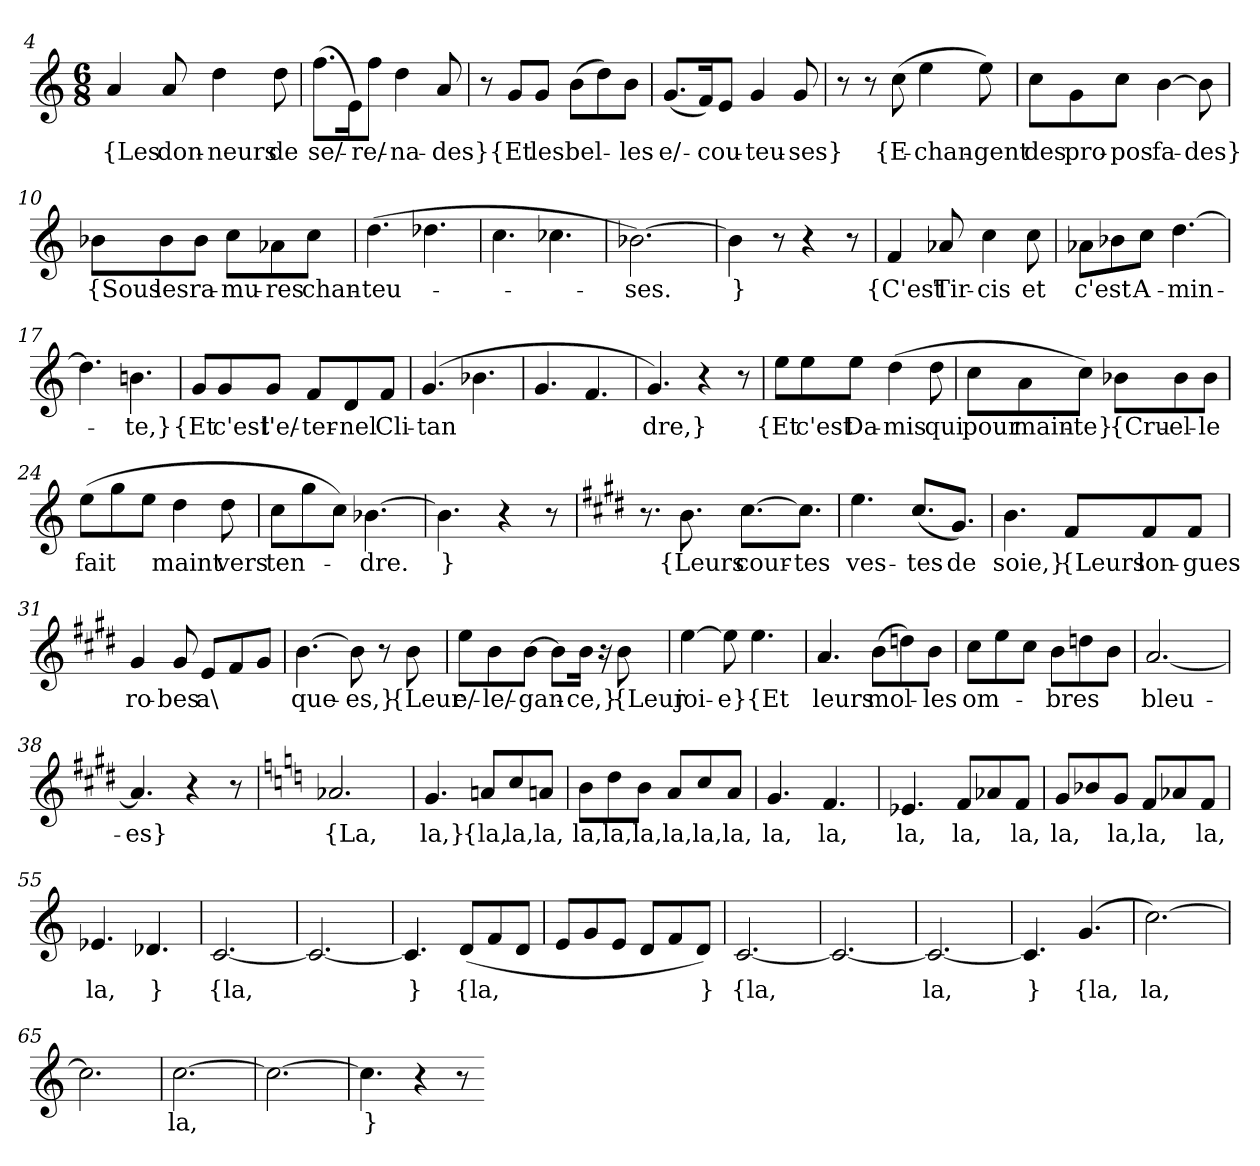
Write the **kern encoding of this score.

**kern	**text
*part1	*part1
*staff1	*staff1
*clefG2	*
*k[]	*
*M6/8	*
*MM94	*
=4	=4
4a	{Les
8a	don-
4dd	-neurs
8dd	de
=5	=5
(8.ff\L	se/-
16e\K)	.
8ff\J	-re/-
4dd	-na-
8a	-des}
=6	=6
8r	.
8g/L	{Et
8g/J	les
(8b\L	bel-
8dd\)	.
8b\J	-les
=7	=7
(8.g/L	e/-
16f/K)	.
8e/J	-cou-
4g	-teu-
8g	-ses}
=8	=8
8r	.
8r	.
(8cc	{E-
4ee	-chan-
8ee)	-gent
=9	=9
8cc\L	des
8g\	pro-
8cc\J	-pos
[4b	fa-
8b]	-des}
=10	=10
8b-X\L	{Sous
8b-\	les
8b-\J	ra-
8cc\L	-mu-
8a-X\	-res
8cc\J	chan-
=11	=11
(4.dd	-teu-
4.dd-X	.
=12	=12
4.cc	.
4.cc-X	.
=13	=13
[2.b-X)	-ses.
=14	=14
4b-]	}
8r	.
4r	.
8r	.
=15	=15
4f	{C'est
8a-X	Tir-
4cc	-cis
8cc	et
=16	=16
8a-X\L	c'est
8b-X\	.
8cc\J	A-
[4.dd	-min-
=17	=17
4.dd]	.
4.bn	-te,}
=18	=18
8g/L	{Et
8g/	c'est
8g/J	l'e/-
8f/L	-ter-
8d/	-nel
8f/J	Cli-
=19	=19
(4.g	-tan
4.b-X	.
=20	=20
4.g	.
4.f	.
=21	=21
4.g)	-dre,}
4r	.
8r	.
=22	=22
8ee\L	{Et
8ee\	c'est
8ee\J	Da-
(4dd	-mis
8dd	qui
=23	=23
8cc\L	pour
8a\	main-
8cc\J)	-te}
8b-X\L	{Cru-
8b-\	-el-
8b-\J	-le
=24	=24
(8ee\L	fait
8gg\	.
8ee\J	.
4dd	maint
8dd	vers
=25	=25
8cc\L	ten-
8gg\	.
8cc\J)	.
[4.b-X	-dre.
=26	=26
4.b-]	}
4r	.
8r	.
=28	=28
*k[f#c#g#d#]	*
8.r	.
8.b	{Leurs
[8.cc#\L	cour-
8.cc#\J]	-tes
=29	=29
4.ee	ves-
(8.cc#/L	-tes
8.g#/J)	de
=30	=30
4.b	soie,}
8f#/L	{Leurs
8f#/	lon-
8f#/J	-gues
=31	=31
4g#	ro-
8g#	-bes
8e/L	a\
8f#/	.
8g#/J	.
=32	=32
[4.b	que-
8b]	-es,}
8r	.
8b	{Leur
=33	=33
8ee\L	e/-
8b\	-le/-
[8b\J	-gan-
8b\L]	.
16b\Jk	-ce,}
16r	.
8b	{Leur
=34	=34
[4ee	joi-
8ee]	-e}
4.ee	{Et
=35	=35
4.a	leurs
(8b\L	mol-
8ddn\)	.
8b\J	-les
=36	=36
8cc#\L	om-
8ee\	.
8cc#\J	.
8b\L	-bres
8ddn\	.
8b\J	.
=37	=37
[2.a	bleu-
=38	=38
4.a]	-es}
4r	.
8r	.
=49	=49
*k[]	*
2.a-X	{La,
=50	=50
4.g	la,}
8an/L	{la,
8cc/	la,
8an/J	la,
=51	=51
8b\L	la,
8dd\	la,
8b\J	la,
8a/L	la,
8cc/	la,
8a/J	la,
=52	=52
4.g	la,
4.f	la,
=53	=53
4.e-X	la,
8f/L	la,
8a-X/	.
8f/J	la,
=54	=54
8g/L	la,
8b-X/	.
8g/J	la,
8f/L	la,
8a-X/	.
8f/J	la,
=55	=55
4.e-X	la,
4.d-X	}
=56	=56
[2.c	{la,
=57	=57
2.c_	.
=58	=58
4.c]	}
(8d/L	{la,
8f/	.
8d/J	.
=59	=59
8e/L	.
8g/	.
8e/J	.
8d/L	.
8f/	.
8d/J)	}
=60	=60
[2.c	{la,
=61	=61
2.c_	.
=62	=62
2.c_	la,
=63	=63
4.c]	}
(4.g	{la,
=64	=64
[2.cc)	la,
=65	=65
2.cc]	.
=66	=66
[2.cc	la,
=67	=67
2.cc_	.
=68	=68
4.cc]	}
4r	.
8r	.
=-	=-
*-	*-
